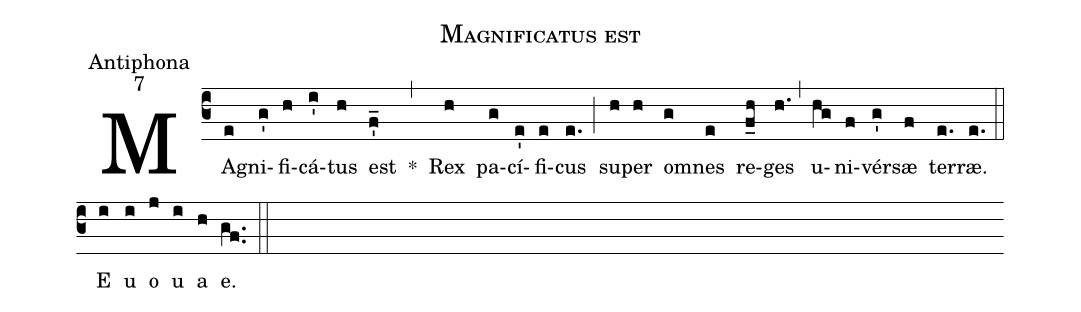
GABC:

name:Magnificatus est;
office-part:Antiphona;
mode:7;
%%
(c3) MA(e)gni(g')fi(h)cá(i')tus(h) est(f_') *(,)
Rex(h) pa(g)cí(e')fi(e)cus(e.) (;)
su(h)per(h) o(g)mnes(e) re(f_h)ges(h.) (,)
u(hg)ni(f)vé(g')rsæ(f) ter(e.)ræ.(e.) (::)
<eu>E(i) u(i) o(j) u(i) a(h) e.</eu>(gf..) (::)
